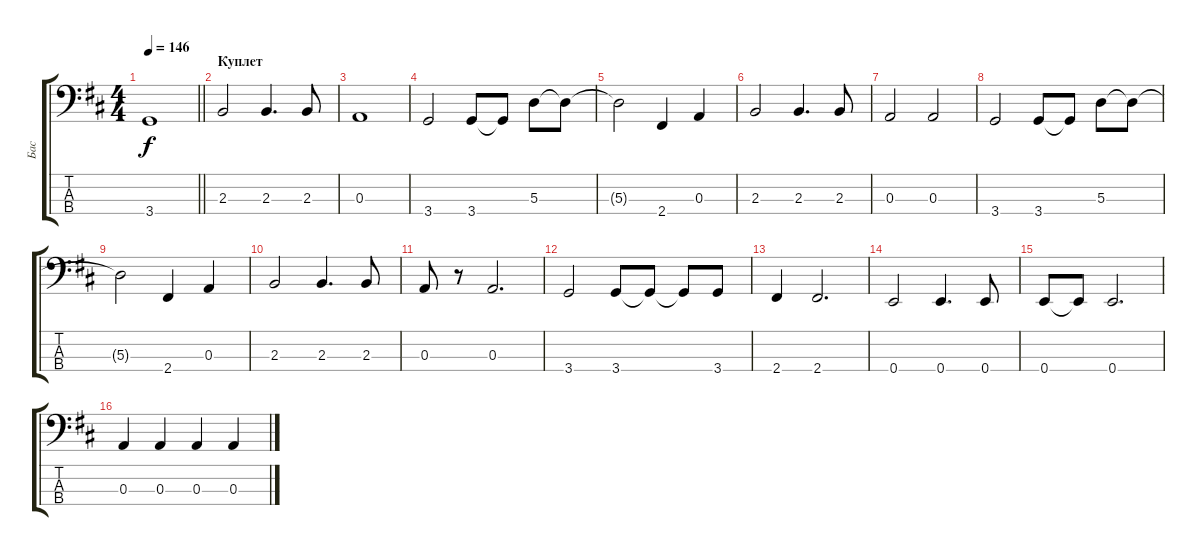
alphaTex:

\track ("Бас" "Бас") {instrument electricbassfinger}
\staff {score tabs}
\tuning (G2 D2 A1 E1) {hide}
\ts (4 4)
\tempo 146
\clef f4
\barLineRight lightlight
\ks bminor
3.4{t}.1{dy f} |
\section ("" "Куплет")
2.3.2 2.3.4{d} 2.3.8 |
0.3.1 |
3.4.2 3.4.8 3.4{t}.8 5.3.8 5.3{t}.8 |
5.3{t}.2 2.4.4 0.3.4 |
2.3.2 2.3.4{d} 2.3.8 |
0.3.2 0.3.2 |
3.4.2 3.4.8 3.4{t}.8 5.3.8 5.3{t}.8 |
5.3{t}.2 2.4.4 0.3.4 |
2.3.2 2.3.4{d} 2.3.8 |
0.3.8 r.8 0.3.2{d} |
3.4.2 3.4.8 3.4{t}.8 3.4{t}.8 3.4.8 |
2.4.4 2.4.2{d} |
0.4.2 0.4.4{d} 0.4.8 |
0.4.8 0.4{t}.8 0.4.2{d} |
0.3.4 0.3.4 0.3.4 0.3.4
